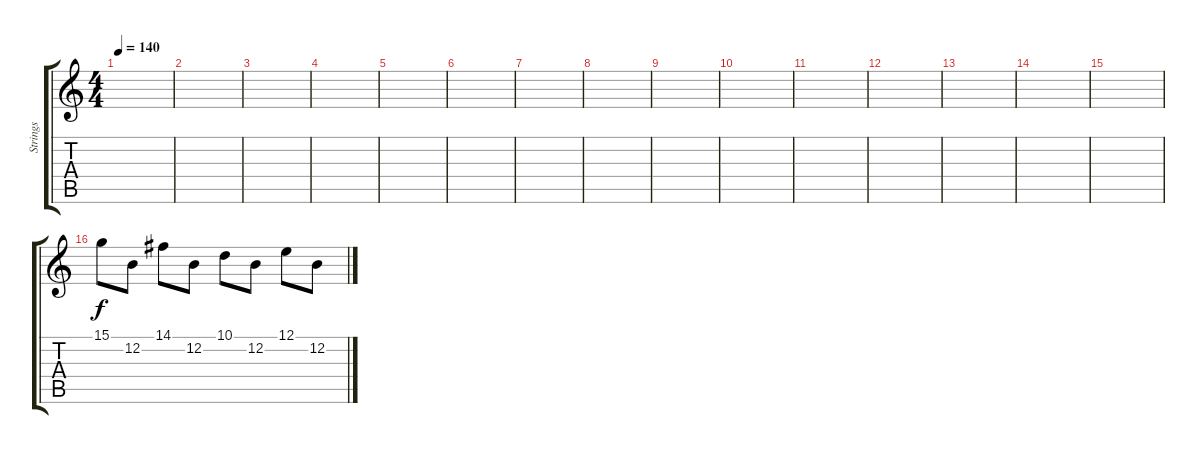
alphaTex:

\track ("Strings" "Strings") {instrument stringensemble1}
\staff {score tabs}
\tuning (E4 B3 G3 D3 A2 E2) {hide}
\ts (4 4)
\tempo 140
\clef g2
\ks c
|
|
|
|
|
|
|
|
|
|
|
|
|
|
|
15.1.8{volume 11 instrument musicbox} 12.2.8 14.1.8 12.2.8 10.1.8 12.2.8 12.1.8 12.2.8
